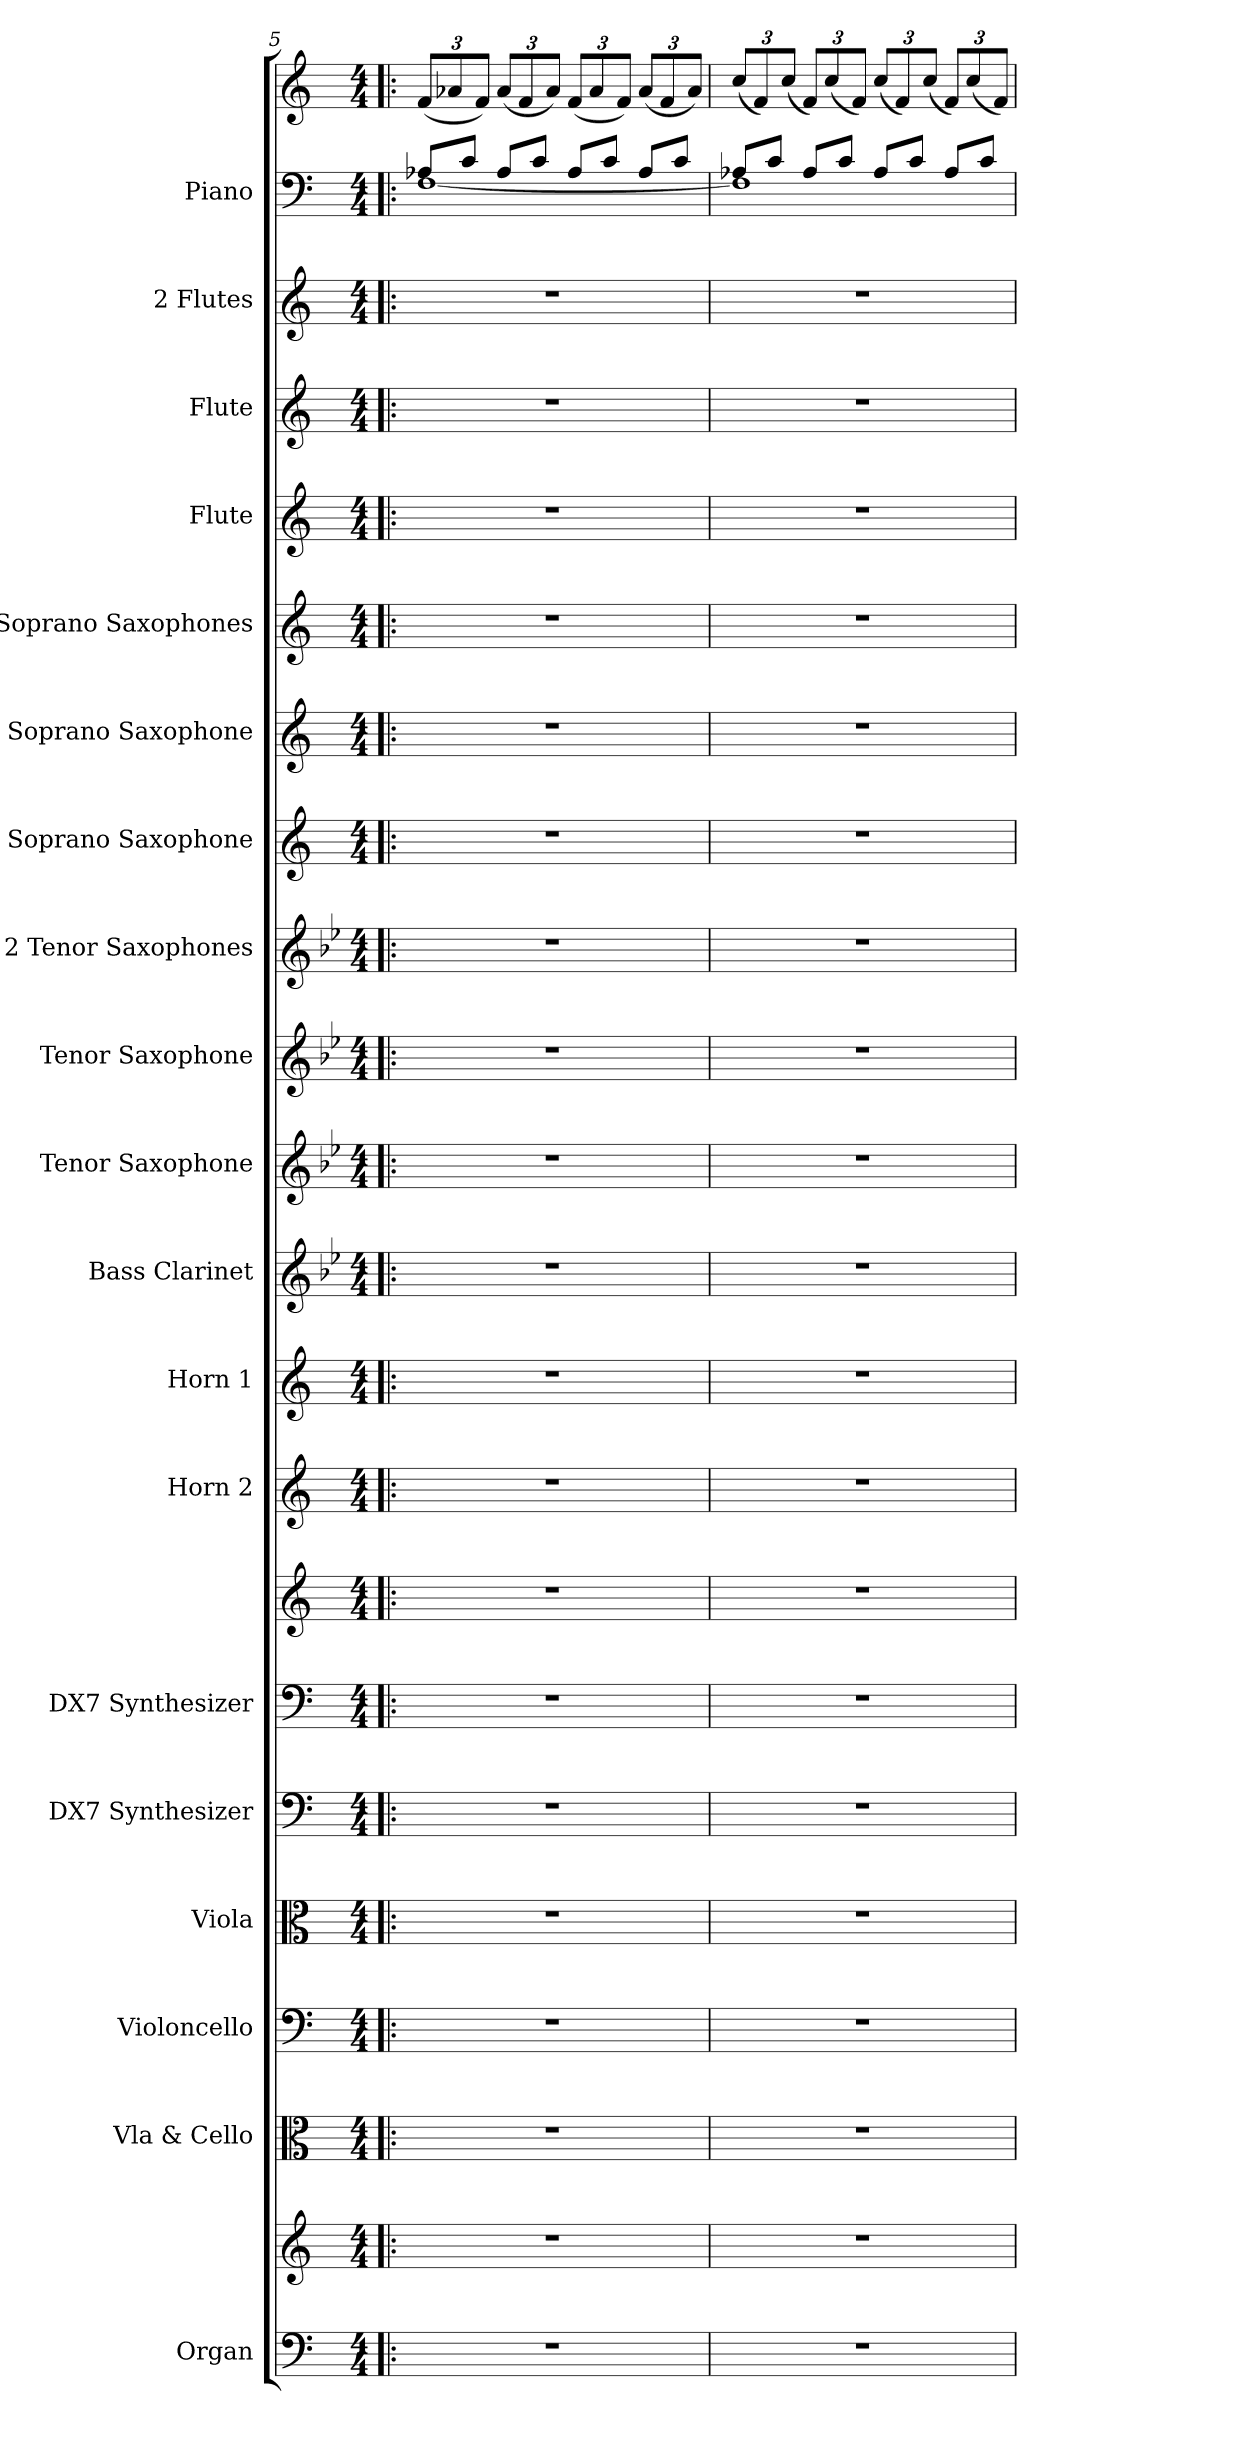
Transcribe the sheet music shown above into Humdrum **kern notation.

**kern	**kern	**kern	**kern	**kern	**kern	**kern	**kern	**kern	**kern	**kern	**kern	**kern	**kern	**kern	**kern	**kern	**kern	**kern	**kern	**kern	**kern
*part19	*part19	*part18	*part17	*part16	*part15	*part14	*part14	*part13	*part12	*part11	*part10	*part9	*part8	*part7	*part6	*part5	*part4	*part3	*part2	*part1	*part1
*staff22	*staff21	*staff20	*staff19	*staff18	*staff17	*staff16	*staff15	*staff14	*staff13	*staff12	*staff11	*staff10	*staff9	*staff8	*staff7	*staff6	*staff5	*staff4	*staff3	*staff2	*staff1
*I"Organ	*	*I"Vla &amp; Cello	*I"Violoncello	*I"Viola	*I"DX7 Synthesizer	*I"DX7 Synthesizer	*	*I"Horn 2	*I"Horn 1	*I"Bass Clarinet	*I"Tenor Saxophone	*I"Tenor Saxophone	*I"2 Tenor Saxophones	*I"Soprano Saxophone	*I"Soprano Saxophone	*I"2 Soprano Saxophones	*I"Flute	*I"Flute	*I"2 Flutes	*I"Piano	*
*I'Org.	*	*I'Vla &amp; Cello	*I'Cello	*I'Vla	*I'DX7	*I'DX7	*	*I'Hn 2	*I'Hn 1	*I'B. Cl.	*I'Tenor 2	*I'Tenor 1	*I'2 Tenors	*I'Sop 2	*I'Sop 1	*I'2 Sops	*I'Fl 2	*I'Fl 1	*I'2 Fls	*I'Pno.	*
*clefF4	*clefG2	*clefC3	*clefF4	*clefC3	*clefF4	*clefF4	*clefG2	*clefG2	*clefG2	*clefG2	*clefG2	*clefG2	*clefG2	*clefG2	*clefG2	*clefG2	*clefG2	*clefG2	*clefG2	*clefF4	*clefG2
*	*	*	*	*	*	*	*	*ITrd4c7	*ITrd4c7	*ITrd8c14	*ITrd8c14	*ITrd8c14	*ITrd8c14	*ITrd1c2	*ITrd1c2	*ITrd1c2	*	*	*	*	*
*k[]	*k[]	*k[]	*k[]	*k[]	*k[]	*k[]	*k[]	*k[b-]	*k[b-]	*k[b-e-]	*k[b-e-]	*k[b-e-]	*k[b-e-]	*k[b-e-]	*k[b-e-]	*k[b-e-]	*k[]	*k[]	*k[]	*k[]	*k[]
*M4/4	*M4/4	*M4/4	*M4/4	*M4/4	*M4/4	*M4/4	*M4/4	*M4/4	*M4/4	*M4/4	*M4/4	*M4/4	*M4/4	*M4/4	*M4/4	*M4/4	*M4/4	*M4/4	*M4/4	*M4/4	*M4/4
=5!|:	=5!|:	=5!|:	=5!|:	=5!|:	=5!|:	=5!|:	=5!|:	=5!|:	=5!|:	=5!|:	=5!|:	=5!|:	=5!|:	=5!|:	=5!|:	=5!|:	=5!|:	=5!|:	=5!|:	=5!|:	=5!|:
*	*	*	*	*	*	*	*	*	*	*	*	*	*	*	*	*	*	*	*	*^	*
*	*	*	*	*	*	*	*	*	*	*	*	*	*	*	*	*	*	*	*	*	*	*Xbrackettup
1r	1r	1r	1r	1r	1r	1r	1r	1r	1r	1r	1r	1r	1r	1r	1r	1r	1r	1r	1r	8A-X/L	[1F	(<12f/L
.	.	.	.	.	.	.	.	.	.	.	.	.	.	.	.	.	.	.	.	.	.	12a-X/
.	.	.	.	.	.	.	.	.	.	.	.	.	.	.	.	.	.	.	.	8c/J	.	.
.	.	.	.	.	.	.	.	.	.	.	.	.	.	.	.	.	.	.	.	.	.	12f/J)
.	.	.	.	.	.	.	.	.	.	.	.	.	.	.	.	.	.	.	.	8A-/L	.	(<12a-/L
.	.	.	.	.	.	.	.	.	.	.	.	.	.	.	.	.	.	.	.	.	.	12f/
.	.	.	.	.	.	.	.	.	.	.	.	.	.	.	.	.	.	.	.	8c/J	.	.
.	.	.	.	.	.	.	.	.	.	.	.	.	.	.	.	.	.	.	.	.	.	12a-/J)
.	.	.	.	.	.	.	.	.	.	.	.	.	.	.	.	.	.	.	.	8A-/L	.	(<12f/L
.	.	.	.	.	.	.	.	.	.	.	.	.	.	.	.	.	.	.	.	.	.	12a-/
.	.	.	.	.	.	.	.	.	.	.	.	.	.	.	.	.	.	.	.	8c/J	.	.
.	.	.	.	.	.	.	.	.	.	.	.	.	.	.	.	.	.	.	.	.	.	12f/J)
.	.	.	.	.	.	.	.	.	.	.	.	.	.	.	.	.	.	.	.	8A-/L	.	(<12a-/L
.	.	.	.	.	.	.	.	.	.	.	.	.	.	.	.	.	.	.	.	.	.	12f/
.	.	.	.	.	.	.	.	.	.	.	.	.	.	.	.	.	.	.	.	8c/J	.	.
.	.	.	.	.	.	.	.	.	.	.	.	.	.	.	.	.	.	.	.	.	.	12a-/J)
=6	=6	=6	=6	=6	=6	=6	=6	=6	=6	=6	=6	=6	=6	=6	=6	=6	=6	=6	=6	=6	=6	=6
1r	1r	1r	1r	1r	1r	1r	1r	1r	1r	1r	1r	1r	1r	1r	1r	1r	1r	1r	1r	8A-X/L	1F]	(<12cc/L
.	.	.	.	.	.	.	.	.	.	.	.	.	.	.	.	.	.	.	.	.	.	12f/)
.	.	.	.	.	.	.	.	.	.	.	.	.	.	.	.	.	.	.	.	8c/J	.	.
.	.	.	.	.	.	.	.	.	.	.	.	.	.	.	.	.	.	.	.	.	.	(<12cc/J
.	.	.	.	.	.	.	.	.	.	.	.	.	.	.	.	.	.	.	.	8A-/L	.	12f/L)
.	.	.	.	.	.	.	.	.	.	.	.	.	.	.	.	.	.	.	.	.	.	(<12cc/
.	.	.	.	.	.	.	.	.	.	.	.	.	.	.	.	.	.	.	.	8c/J	.	.
.	.	.	.	.	.	.	.	.	.	.	.	.	.	.	.	.	.	.	.	.	.	12f/J)
.	.	.	.	.	.	.	.	.	.	.	.	.	.	.	.	.	.	.	.	8A-/L	.	(<12cc/L
.	.	.	.	.	.	.	.	.	.	.	.	.	.	.	.	.	.	.	.	.	.	12f/)
.	.	.	.	.	.	.	.	.	.	.	.	.	.	.	.	.	.	.	.	8c/J	.	.
.	.	.	.	.	.	.	.	.	.	.	.	.	.	.	.	.	.	.	.	.	.	(<12cc/J
.	.	.	.	.	.	.	.	.	.	.	.	.	.	.	.	.	.	.	.	8A-/L	.	12f/L)
.	.	.	.	.	.	.	.	.	.	.	.	.	.	.	.	.	.	.	.	.	.	(<12cc/
.	.	.	.	.	.	.	.	.	.	.	.	.	.	.	.	.	.	.	.	8c/J	.	.
.	.	.	.	.	.	.	.	.	.	.	.	.	.	.	.	.	.	.	.	.	.	12f/J)
*	*	*	*	*	*	*	*	*	*	*	*	*	*	*	*	*	*	*	*	*v	*v	*
=	=	=	=	=	=	=	=	=	=	=	=	=	=	=	=	=	=	=	=	=	=
*-	*-	*-	*-	*-	*-	*-	*-	*-	*-	*-	*-	*-	*-	*-	*-	*-	*-	*-	*-	*-	*-
